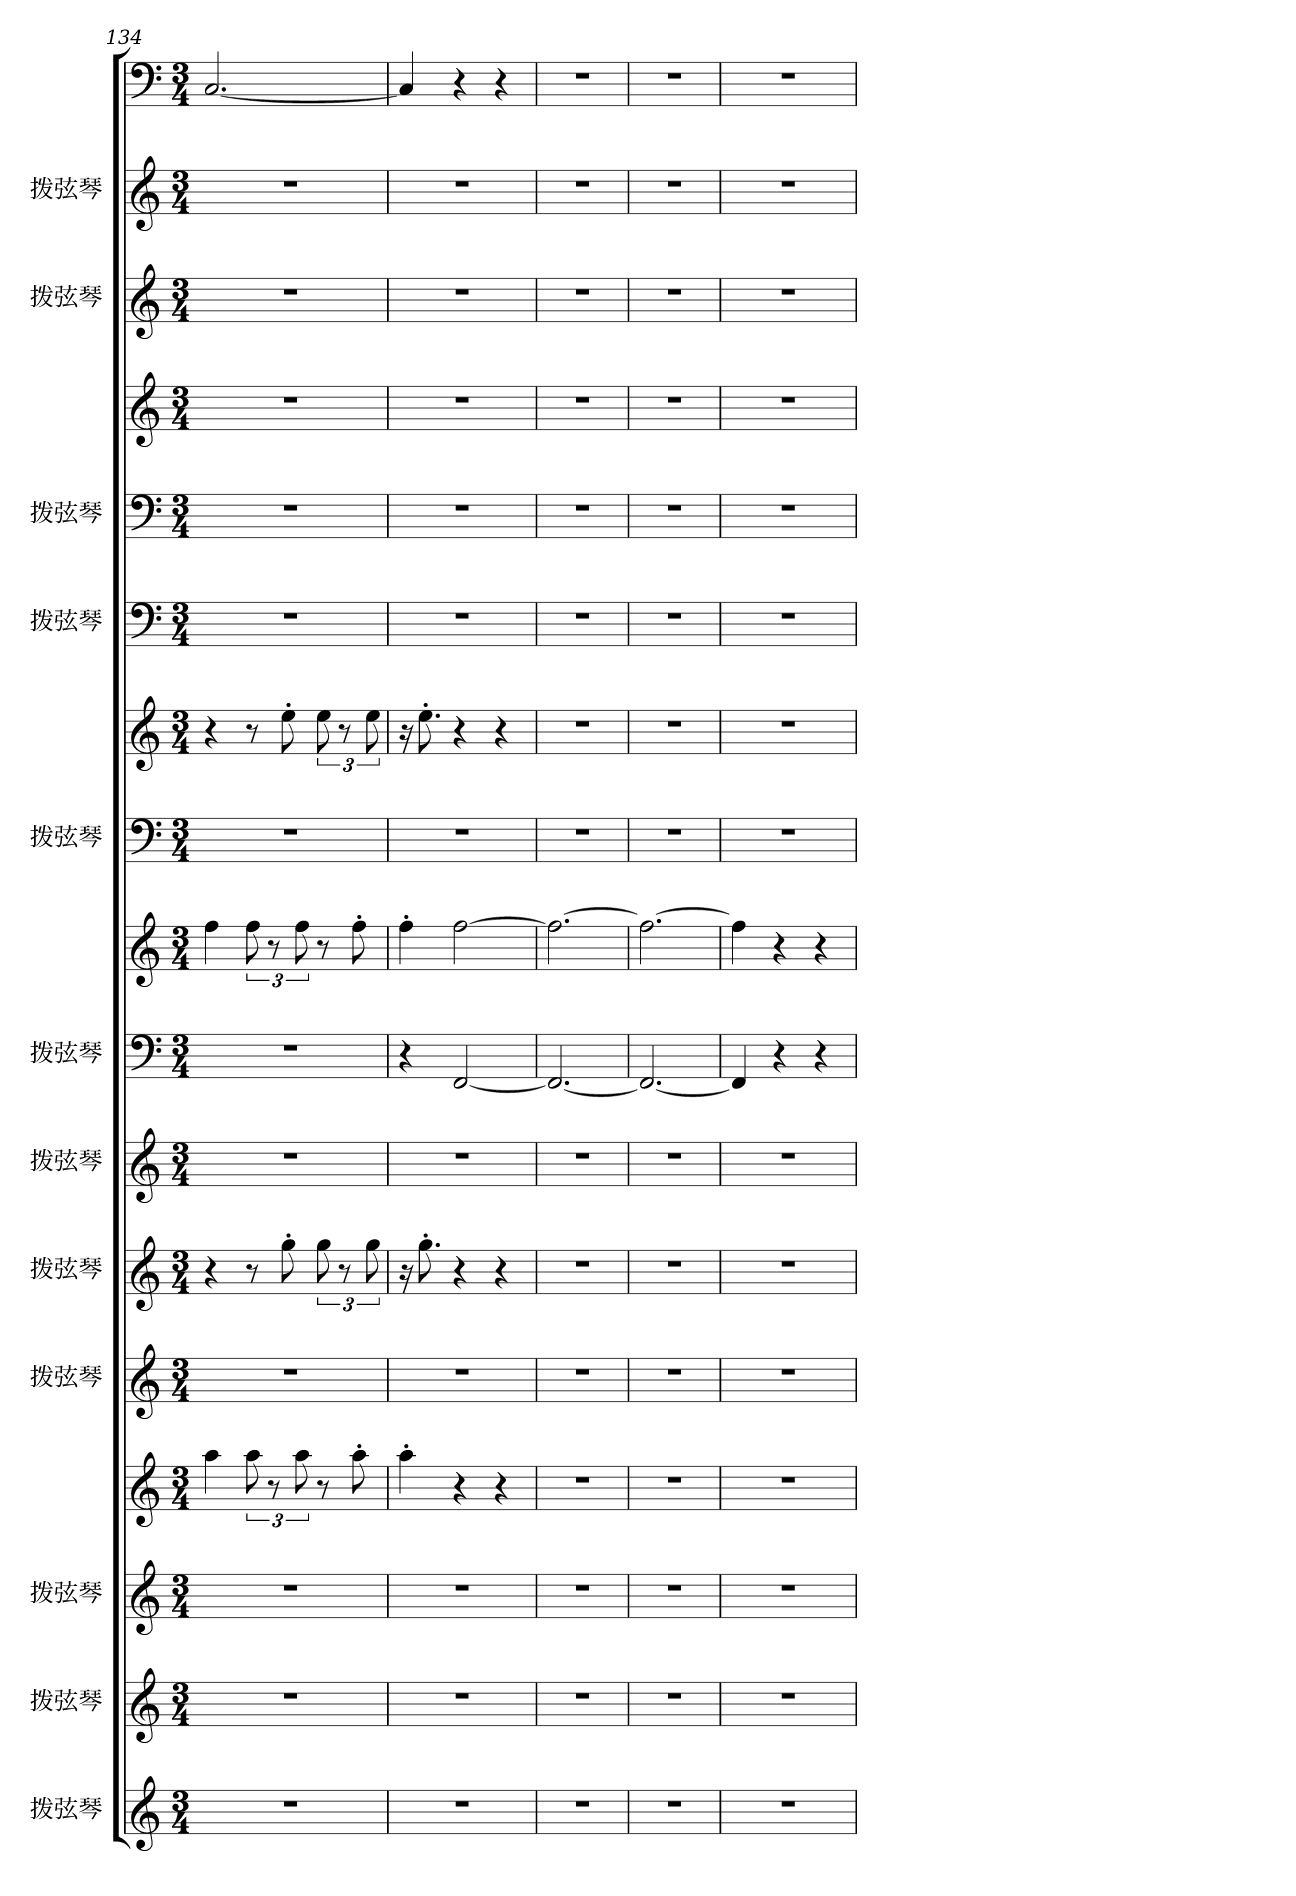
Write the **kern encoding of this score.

**kern	**kern	**kern	**kern	**kern	**kern	**kern	**kern	**kern	**kern	**kern	**kern	**kern	**kern	**kern	**kern	**kern
*part12	*part11	*part10	*part10	*part9	*part8	*part7	*part6	*part6	*part5	*part5	*part4	*part3	*part3	*part2	*part1	*part1
*staff17	*staff16	*staff15	*staff14	*staff13	*staff12	*staff11	*staff10	*staff9	*staff8	*staff7	*staff6	*staff5	*staff4	*staff3	*staff2	*staff1
*I"拨弦琴	*I"拨弦琴	*I"拨弦琴	*	*I"拨弦琴	*I"拨弦琴	*I"拨弦琴	*I"拨弦琴	*	*I"拨弦琴	*	*I"拨弦琴	*I"拨弦琴	*	*I"拨弦琴	*I"拨弦琴	*
*clefG2	*clefG2	*clefG2	*clefG2	*clefG2	*clefG2	*clefG2	*clefF4	*clefG2	*clefF4	*clefG2	*clefF4	*clefF4	*clefG2	*clefG2	*clefG2	*clefF4
*k[]	*k[]	*k[]	*k[]	*k[]	*k[]	*k[]	*k[]	*k[]	*k[]	*k[]	*k[]	*k[]	*k[]	*k[]	*k[]	*k[]
*M3/4	*M3/4	*M3/4	*M3/4	*M3/4	*M3/4	*M3/4	*M3/4	*M3/4	*M3/4	*M3/4	*M3/4	*M3/4	*M3/4	*M3/4	*M3/4	*M3/4
=134	=134	=134	=134	=134	=134	=134	=134	=134	=134	=134	=134	=134	=134	=134	=134	=134
2.r	2.r	2.r	4aa\	2.r	4r	2.r	2.r	4ff\	2.r	4r	2.r	2.r	2.r	2.r	2.r	[2.C/
.	.	.	12aa\	.	8r	.	.	12ff\	.	8r	.	.	.	.	.	.
.	.	.	12r	.	.	.	.	12r	.	.	.	.	.	.	.	.
.	.	.	.	.	8gg'\	.	.	.	.	8ee'\	.	.	.	.	.	.
.	.	.	12aa\	.	.	.	.	12ff\	.	.	.	.	.	.	.	.
.	.	.	8r	.	12gg\	.	.	8r	.	12ee\	.	.	.	.	.	.
.	.	.	.	.	12r	.	.	.	.	12r	.	.	.	.	.	.
.	.	.	8aa'\	.	.	.	.	8ff'\	.	.	.	.	.	.	.	.
.	.	.	.	.	12gg\	.	.	.	.	12ee\	.	.	.	.	.	.
=135	=135	=135	=135	=135	=135	=135	=135	=135	=135	=135	=135	=135	=135	=135	=135	=135
2.r	2.r	2.r	4aa'\	2.r	16r	2.r	4r	4ff'\	2.r	16r	2.r	2.r	2.r	2.r	2.r	4C/]
.	.	.	.	.	8.gg'\	.	.	.	.	8.ee'\	.	.	.	.	.	.
.	.	.	4r	.	4r	.	[2FF/	[2ff\	.	4r	.	.	.	.	.	4r
.	.	.	4r	.	4r	.	.	.	.	4r	.	.	.	.	.	4r
=136	=136	=136	=136	=136	=136	=136	=136	=136	=136	=136	=136	=136	=136	=136	=136	=136
2.r	2.r	2.r	2.r	2.r	2.r	2.r	2.FF/_	2.ff\_	2.r	2.r	2.r	2.r	2.r	2.r	2.r	2.r
=137	=137	=137	=137	=137	=137	=137	=137	=137	=137	=137	=137	=137	=137	=137	=137	=137
2.r	2.r	2.r	2.r	2.r	2.r	2.r	2.FF/_	2.ff\_	2.r	2.r	2.r	2.r	2.r	2.r	2.r	2.r
=138	=138	=138	=138	=138	=138	=138	=138	=138	=138	=138	=138	=138	=138	=138	=138	=138
2.r	2.r	2.r	2.r	2.r	2.r	2.r	4FF/]	4ff\]	2.r	2.r	2.r	2.r	2.r	2.r	2.r	2.r
.	.	.	.	.	.	.	4r	4r	.	.	.	.	.	.	.	.
.	.	.	.	.	.	.	4r	4r	.	.	.	.	.	.	.	.
=	=	=	=	=	=	=	=	=	=	=	=	=	=	=	=	=
*-	*-	*-	*-	*-	*-	*-	*-	*-	*-	*-	*-	*-	*-	*-	*-	*-
